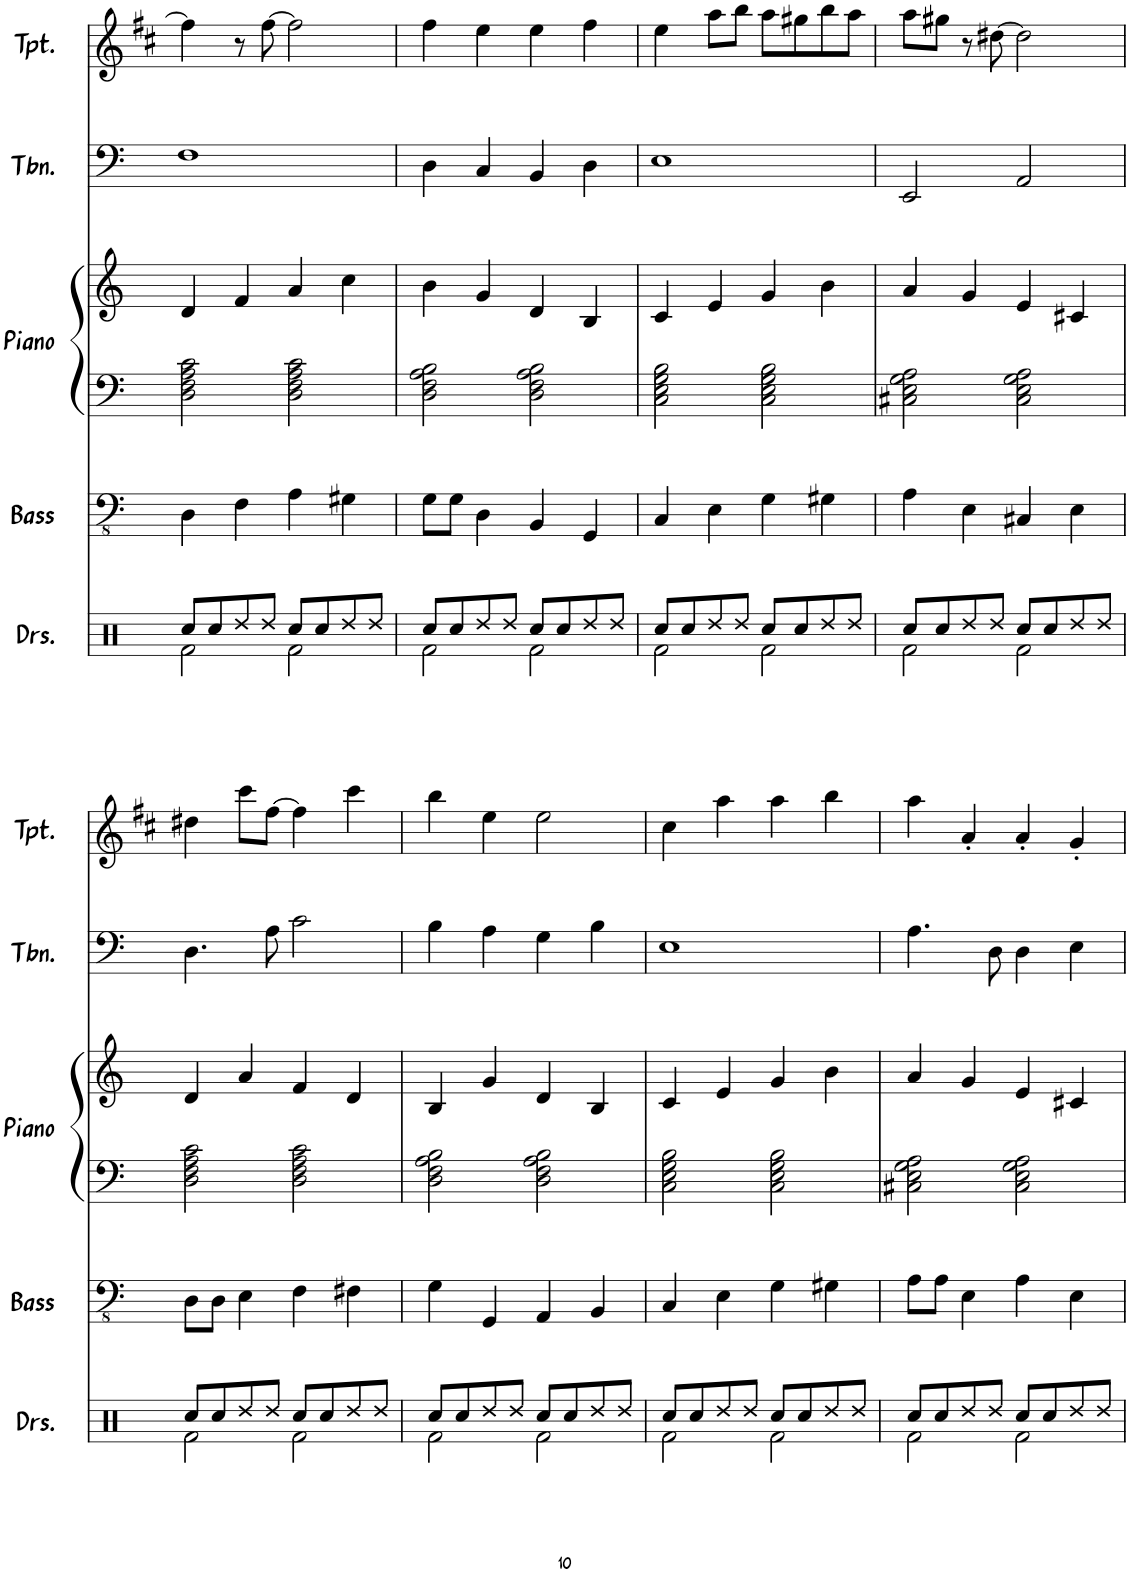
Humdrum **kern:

**kern	**kern	**kern	**kern	**kern	**kern
*part5	*part4	*part3	*part3	*part2	*part1
*staff6	*staff5	*staff4	*staff3	*staff2	*staff1
*I"Drumset	*I"Bass	*I"Piano	*	*I"Trombone	*I"Trumpet
*I'Drs.	*I'Bass	*I'Piano	*	*I'Tbn.	*I'Tpt.
!!LO:PB:g=z
*clefX	*clefFv4	*clefF4	*clefG2	*clefF4	*clefG2
*	*	*	*	*	*Trd1c2
*k[]	*k[]	*k[]	*k[]	*k[]	*k[f#c#]
*M4/4	*M4/4	*M4/4	*M4/4	*M4/4	*M4/4
=69	=69	=69	=69	=69	=69
*^	*	*	*	*	*
8Rcc/L	2Rf\	4DD\	2D\ 2F\ 2A\ 2c\	4d/	1F	4ff#\]
8Rcc/	.	.	.	.	.	.
8Rdd/	.	4FF\	.	4f/	.	8r
8Rdd/J	.	.	.	.	.	[8ff#\
8Rcc/L	2Rf\	4AA\	2D\ 2F\ 2A\ 2c\	4a/	.	2ff#\]
8Rcc/	.	.	.	.	.	.
8Rdd/	.	4GG#X\	.	4cc\	.	.
8Rdd/J	.	.	.	.	.	.
=70	=70	=70	=70	=70	=70	=70
8Rcc/L	2Rf\	8GG\L	2D\ 2F\ 2A\ 2B\	4b\	4D\	4ff#\
8Rcc/	.	8GG\J	.	.	.	.
8Rdd/	.	4DD\	.	4g/	4C/	4ee\
8Rdd/J	.	.	.	.	.	.
8Rcc/L	2Rf\	4BBB/	2D\ 2F\ 2A\ 2B\	4d/	4BB/	4ee\
8Rcc/	.	.	.	.	.	.
8Rdd/	.	4GGG/	.	4B/	4D\	4ff#\
8Rdd/J	.	.	.	.	.	.
=71	=71	=71	=71	=71	=71	=71
8Rcc/L	2Rf\	4CC/	2C\ 2E\ 2G\ 2B\	4c/	1E	4ee\
8Rcc/	.	.	.	.	.	.
8Rdd/	.	4EE\	.	4e/	.	8aa\L
8Rdd/J	.	.	.	.	.	8bb\J
8Rcc/L	2Rf\	4GG\	2C\ 2E\ 2G\ 2B\	4g/	.	8aa\L
8Rcc/	.	.	.	.	.	8gg#X\
8Rdd/	.	4GG#X\	.	4b\	.	8bb\
8Rdd/J	.	.	.	.	.	8aa\J
=72	=72	=72	=72	=72	=72	=72
8Rcc/L	2Rf\	4AA\	2C#X\ 2E\ 2G\ 2A\	4a/	2EE/	8aa\L
8Rcc/	.	.	.	.	.	8gg#X\J
8Rdd/	.	4EE\	.	4g/	.	8r
8Rdd/J	.	.	.	.	.	[8dd#X\
8Rcc/L	2Rf\	4CC#X/	2C#\ 2E\ 2G\ 2A\	4e/	2AA/	2dd#\]
8Rcc/	.	.	.	.	.	.
8Rdd/	.	4EE\	.	4c#X/	.	.
8Rdd/J	.	.	.	.	.	.
!!LO:LB:g=z
=73	=73	=73	=73	=73	=73	=73
8Rcc/L	2Rf\	8DD\L	2D\ 2F\ 2A\ 2c\	4d/	4.D\	4dd#X\
8Rcc/	.	8DD\J	.	.	.	.
8Rdd/	.	4EE\	.	4a/	.	8ccc#\L
8Rdd/J	.	.	.	.	8A\	[8ff#\J
8Rcc/L	2Rf\	4FF\	2D\ 2F\ 2A\ 2c\	4f/	2c\	4ff#\]
8Rcc/	.	.	.	.	.	.
8Rdd/	.	4FF#X\	.	4d/	.	4ccc#\
8Rdd/J	.	.	.	.	.	.
=74	=74	=74	=74	=74	=74	=74
8Rcc/L	2Rf\	4GG\	2D\ 2F\ 2A\ 2B\	4B/	4B\	4bb\
8Rcc/	.	.	.	.	.	.
8Rdd/	.	4GGG/	.	4g/	4A\	4ee\
8Rdd/J	.	.	.	.	.	.
8Rcc/L	2Rf\	4AAA/	2D\ 2F\ 2A\ 2B\	4d/	4G\	2ee\
8Rcc/	.	.	.	.	.	.
8Rdd/	.	4BBB/	.	4B/	4B\	.
8Rdd/J	.	.	.	.	.	.
=75	=75	=75	=75	=75	=75	=75
8Rcc/L	2Rf\	4CC/	2C\ 2E\ 2G\ 2B\	4c/	1E	4cc#\
8Rcc/	.	.	.	.	.	.
8Rdd/	.	4EE\	.	4e/	.	4aa\
8Rdd/J	.	.	.	.	.	.
8Rcc/L	2Rf\	4GG\	2C\ 2E\ 2G\ 2B\	4g/	.	4aa\
8Rcc/	.	.	.	.	.	.
8Rdd/	.	4GG#X\	.	4b\	.	4bb\
8Rdd/J	.	.	.	.	.	.
=76	=76	=76	=76	=76	=76	=76
8Rcc/L	2Rf\	8AA\L	2C#X\ 2E\ 2G\ 2A\	4a/	4.A\	4aa\
8Rcc/	.	8AA\J	.	.	.	.
8Rdd/	.	4EE\	.	4g/	.	4a'/
8Rdd/J	.	.	.	.	8D\	.
8Rcc/L	2Rf\	4AA\	2C#\ 2E\ 2G\ 2A\	4e/	4D\	4a'/
8Rcc/	.	.	.	.	.	.
8Rdd/	.	4EE\	.	4c#X/	4E\	4g'/
8Rdd/J	.	.	.	.	.	.
*v	*v	*	*	*	*	*
=	=	=	=	=	=
*-	*-	*-	*-	*-	*-
